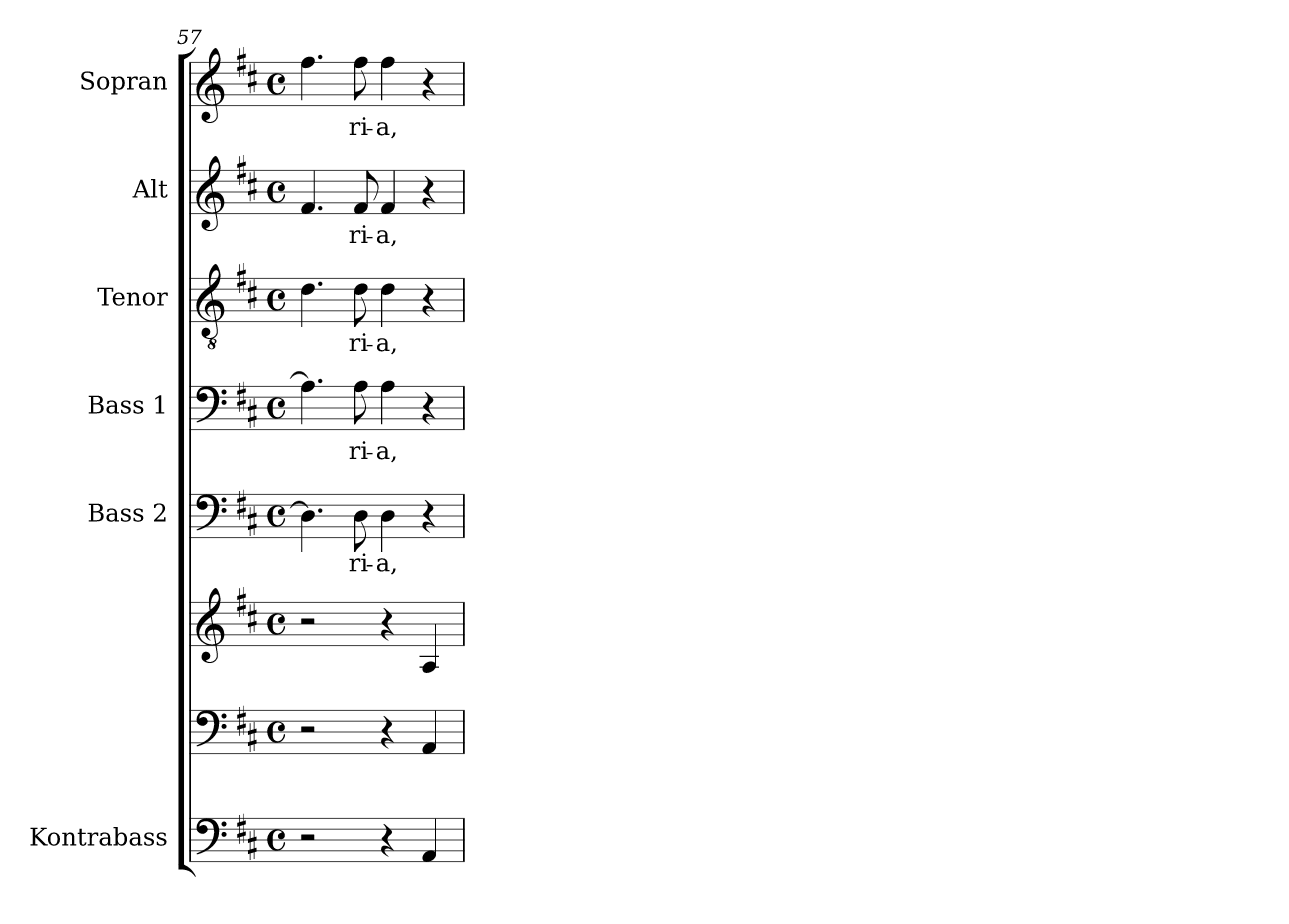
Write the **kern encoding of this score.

**kern	**kern	**kern	**kern	**text	**kern	**text	**kern	**text	**kern	**text	**kern	**text
*part7	*part6	*part6	*part5	*part5	*part4	*part4	*part3	*part3	*part2	*part2	*part1	*part1
*staff8	*staff7	*staff6	*staff5	*staff5	*staff4	*staff4	*staff3	*staff3	*staff2	*staff2	*staff1	*staff1
*I"Kontrabass	*	*	*I"Bass 2	*	*I"Bass 1	*	*I"Tenor	*	*I"Alt	*	*I"Sopran	*
*I'Kb.	*	*	*I'B. 2	*	*I'B. 1	*	*I'T.	*	*I'A.	*	*I'S.	*
*clefF4	*clefF4	*clefG2	*clefF4	*	*clefF4	*	*clefGv2	*	*clefG2	*	*clefG2	*
*ITrd7c12	*	*	*	*	*	*	*	*	*	*	*	*
*k[f#c#]	*k[f#c#]	*k[f#c#]	*k[f#c#]	*	*k[f#c#]	*	*k[f#c#]	*	*k[f#c#]	*	*k[f#c#]	*
*D:	*D:	*D:	*D:	*	*D:	*	*D:	*	*D:	*	*D:	*
*M4/4	*M4/4	*M4/4	*M4/4	*	*M4/4	*	*M4/4	*	*M4/4	*	*M4/4	*
*met(c)	*met(c)	*met(c)	*met(c)	*	*met(c)	*	*met(c)	*	*met(c)	*	*met(c)	*
=57	=57	=57	=57	=57	=57	=57	=57	=57	=57	=57	=57	=57
2r	2r	2r	4.D\]	.	4.A\]	.	4.d\	.	4.f#/	.	4.ff#\	.
!	!	!	!	!LO:LY:b	!	!LO:LY:b	!	!LO:LY:b	!	!LO:LY:b	!	!LO:LY:b
.	.	.	8D\	-ri-	8A\	-ri-	8d\	-ri-	8f#/	-ri-	8ff#\	-ri-
!	!	!	!	!LO:LY:b	!	!LO:LY:b	!	!LO:LY:b	!	!LO:LY:b	!	!LO:LY:b
4r	4r	4r	4D\	-a,	4A\	-a,	4d\	-a,	4f#/	-a,	4ff#\	-a,
4AAA/	4AA/	4A/	4r	.	4r	.	4r	.	4r	.	4r	.
=	=	=	=	=	=	=	=	=	=	=	=	=
*-	*-	*-	*-	*-	*-	*-	*-	*-	*-	*-	*-	*-
